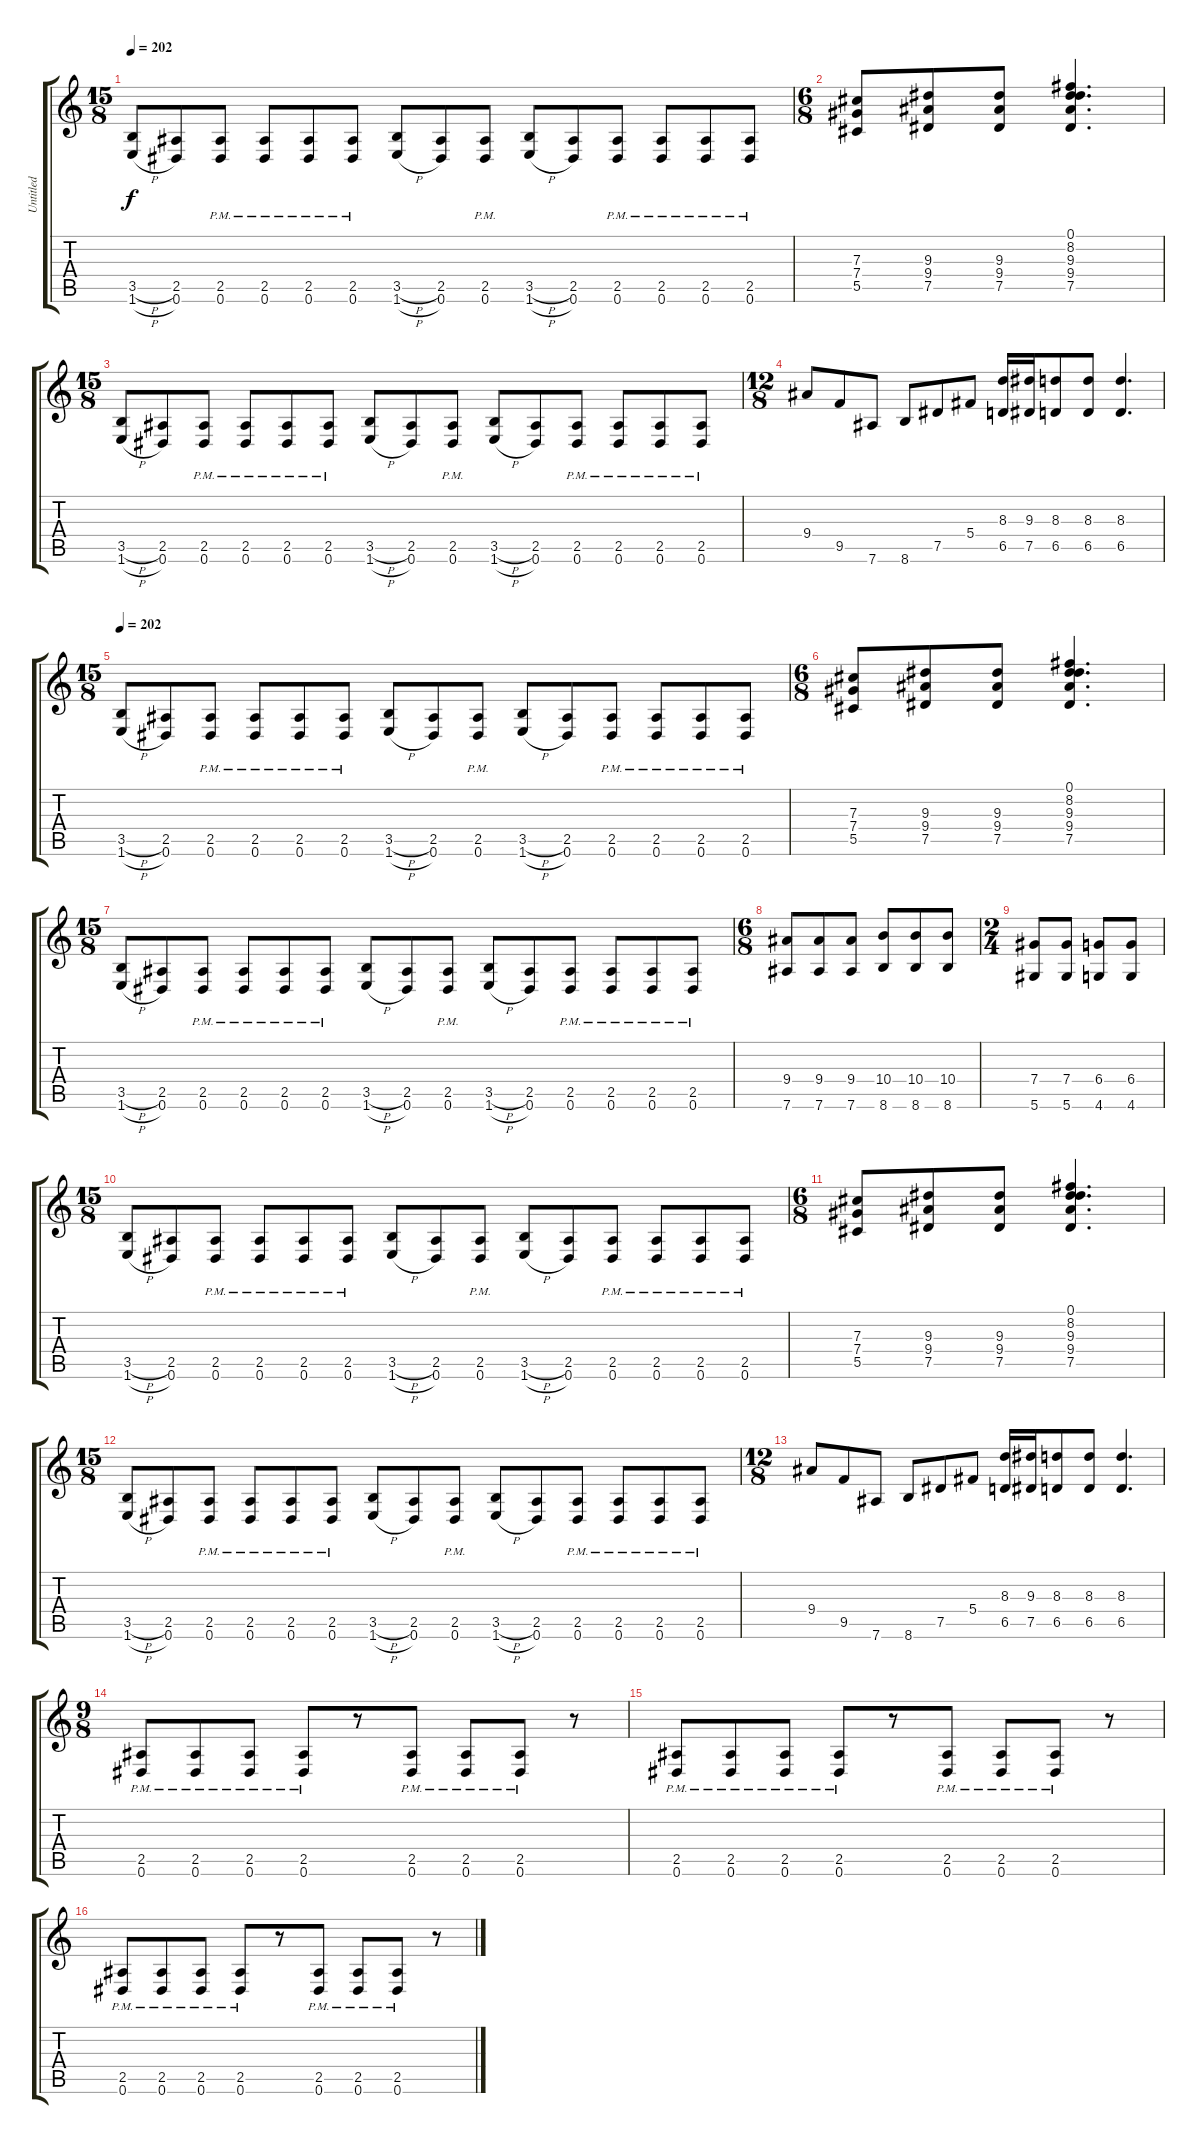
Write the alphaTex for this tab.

\track ("Untitled" "Untitled") {instrument overdrivenguitar}
\staff {score tabs}
\tuning (Eb4 Bb3 Gb3 Db3 Ab2 Eb2) {hide}
\ts (15 8)
\tempo 202
\clef g2
\ks c
(3.5{h} 1.6{h}).8{dy f} (2.5 0.6).8 (2.5{pm} 0.6{pm}).8 (2.5{pm} 0.6{pm}).8 (2.5{pm} 0.6{pm}).8 (2.5{pm} 0.6{pm}).8 (3.5{h} 1.6{h}).8 (2.5 0.6).8 (2.5{pm} 0.6{pm}).8 (3.5{h} 1.6{h}).8 (2.5 0.6).8 (2.5{pm} 0.6{pm}).8 (2.5{pm} 0.6{pm}).8 (2.5{pm} 0.6{pm}).8 (2.5{pm} 0.6{pm}).8 |
\ts (6 8)
(7.3 7.4 5.5).8 (9.3 9.4 7.5).8 (9.3 9.4 7.5).8 (0.1 8.2 9.3 9.4 7.5).4{d} |
\ts (15 8)
(3.5{h} 1.6{h}).8 (2.5 0.6).8 (2.5{pm} 0.6{pm}).8 (2.5{pm} 0.6{pm}).8 (2.5{pm} 0.6{pm}).8 (2.5{pm} 0.6{pm}).8 (3.5{h} 1.6{h}).8 (2.5 0.6).8 (2.5{pm} 0.6{pm}).8 (3.5{h} 1.6{h}).8 (2.5 0.6).8 (2.5{pm} 0.6{pm}).8 (2.5{pm} 0.6{pm}).8 (2.5{pm} 0.6{pm}).8 (2.5{pm} 0.6{pm}).8 |
\ts (12 8)
9.4.8 9.5.8 7.6.8 8.6.8 7.5.8 5.4.8 (8.3 6.5).16 (9.3 7.5).16 (8.3 6.5).8 (8.3 6.5).8 (8.3 6.5).4{d} |
\ts (15 8)
\tempo 202
(3.5{h} 1.6{h}).8 (2.5 0.6).8 (2.5{pm} 0.6{pm}).8 (2.5{pm} 0.6{pm}).8 (2.5{pm} 0.6{pm}).8 (2.5{pm} 0.6{pm}).8 (3.5{h} 1.6{h}).8 (2.5 0.6).8 (2.5{pm} 0.6{pm}).8 (3.5{h} 1.6{h}).8 (2.5 0.6).8 (2.5{pm} 0.6{pm}).8 (2.5{pm} 0.6{pm}).8 (2.5{pm} 0.6{pm}).8 (2.5{pm} 0.6{pm}).8 |
\ts (6 8)
(7.3 7.4 5.5).8 (9.3 9.4 7.5).8 (9.3 9.4 7.5).8 (0.1 8.2 9.3 9.4 7.5).4{d} |
\ts (15 8)
(3.5{h} 1.6{h}).8 (2.5 0.6).8 (2.5{pm} 0.6{pm}).8 (2.5{pm} 0.6{pm}).8 (2.5{pm} 0.6{pm}).8 (2.5{pm} 0.6{pm}).8 (3.5{h} 1.6{h}).8 (2.5 0.6).8 (2.5{pm} 0.6{pm}).8 (3.5{h} 1.6{h}).8 (2.5 0.6).8 (2.5{pm} 0.6{pm}).8 (2.5{pm} 0.6{pm}).8 (2.5{pm} 0.6{pm}).8 (2.5{pm} 0.6{pm}).8 |
\ts (6 8)
(9.4 7.6).8 (9.4 7.6).8 (9.4 7.6).8 (10.4 8.6).8 (10.4 8.6).8 (10.4 8.6).8 |
\ts (2 4)
(7.4 5.6).8 (7.4 5.6).8 (6.4 4.6).8 (6.4 4.6).8 |
\ts (15 8)
(3.5{h} 1.6{h}).8 (2.5 0.6).8 (2.5{pm} 0.6{pm}).8 (2.5{pm} 0.6{pm}).8 (2.5{pm} 0.6{pm}).8 (2.5{pm} 0.6{pm}).8 (3.5{h} 1.6{h}).8 (2.5 0.6).8 (2.5{pm} 0.6{pm}).8 (3.5{h} 1.6{h}).8 (2.5 0.6).8 (2.5{pm} 0.6{pm}).8 (2.5{pm} 0.6{pm}).8 (2.5{pm} 0.6{pm}).8 (2.5{pm} 0.6{pm}).8 |
\ts (6 8)
(7.3 7.4 5.5).8 (9.3 9.4 7.5).8 (9.3 9.4 7.5).8 (0.1 8.2 9.3 9.4 7.5).4{d} |
\ts (15 8)
(3.5{h} 1.6{h}).8 (2.5 0.6).8 (2.5{pm} 0.6{pm}).8 (2.5{pm} 0.6{pm}).8 (2.5{pm} 0.6{pm}).8 (2.5{pm} 0.6{pm}).8 (3.5{h} 1.6{h}).8 (2.5 0.6).8 (2.5{pm} 0.6{pm}).8 (3.5{h} 1.6{h}).8 (2.5 0.6).8 (2.5{pm} 0.6{pm}).8 (2.5{pm} 0.6{pm}).8 (2.5{pm} 0.6{pm}).8 (2.5{pm} 0.6{pm}).8 |
\ts (12 8)
9.4.8 9.5.8 7.6.8 8.6.8 7.5.8 5.4.8 (8.3 6.5).16 (9.3 7.5).16 (8.3 6.5).8 (8.3 6.5).8 (8.3 6.5).4{d} |
\ts (9 8)
(2.5{pm} 0.6{pm}).8 (2.5{pm} 0.6{pm}).8 (2.5{pm} 0.6{pm}).8 (2.5{pm} 0.6{pm}).8 r.8 (2.5{pm} 0.6{pm}).8 (2.5{pm} 0.6{pm}).8 (2.5{pm} 0.6{pm}).8 r.8 |
(2.5{pm} 0.6{pm}).8 (2.5{pm} 0.6{pm}).8 (2.5{pm} 0.6{pm}).8 (2.5{pm} 0.6{pm}).8 r.8 (2.5{pm} 0.6{pm}).8 (2.5{pm} 0.6{pm}).8 (2.5{pm} 0.6{pm}).8 r.8 |
(2.5{pm} 0.6{pm}).8 (2.5{pm} 0.6{pm}).8 (2.5{pm} 0.6{pm}).8 (2.5{pm} 0.6{pm}).8 r.8 (2.5{pm} 0.6{pm}).8 (2.5{pm} 0.6{pm}).8 (2.5{pm} 0.6{pm}).8 r.8
